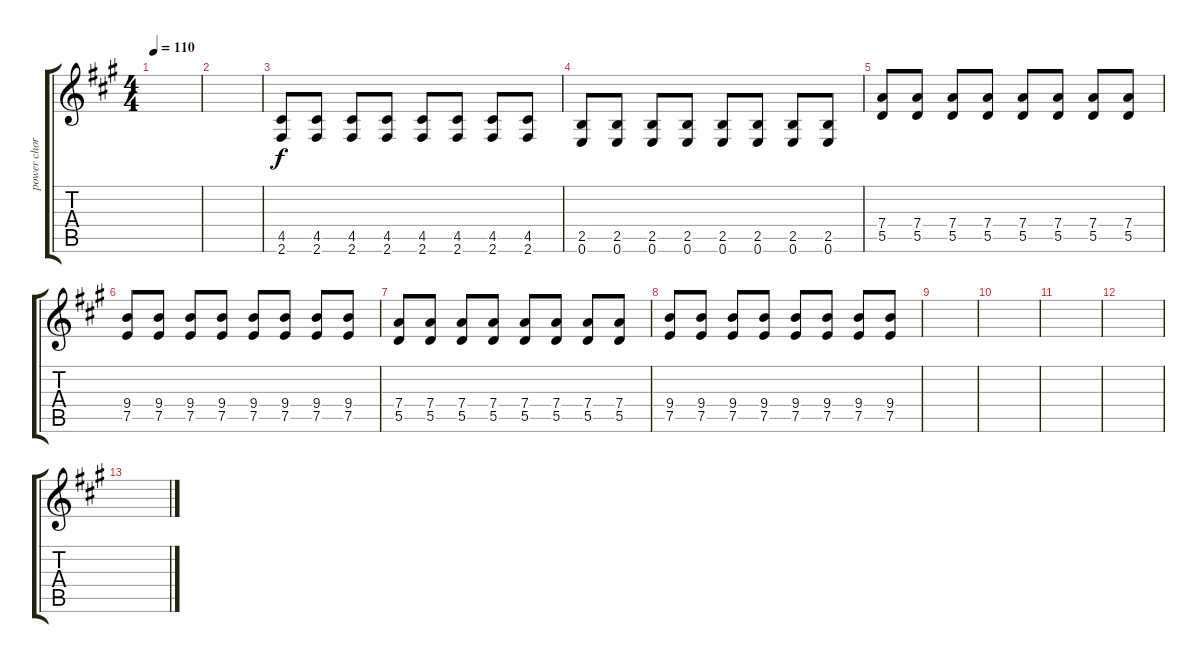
\track ("power chord" "power chor") {instrument overdrivenguitar}
\staff {score tabs}
\tuning (E4 B3 G3 D3 A2 E2) {hide}
\ts (4 4)
\tempo 110
\clef g2
\ks a
|
|
(4.5 2.6).8 (4.5 2.6).8 (4.5 2.6).8 (4.5 2.6).8 (4.5 2.6).8 (4.5 2.6).8 (4.5 2.6).8 (4.5 2.6).8 |
(2.5 0.6).8 (2.5 0.6).8 (2.5 0.6).8 (2.5 0.6).8 (2.5 0.6).8 (2.5 0.6).8 (2.5 0.6).8 (2.5 0.6).8 |
(7.4 5.5).8 (7.4 5.5).8 (7.4 5.5).8 (7.4 5.5).8 (7.4 5.5).8 (7.4 5.5).8 (7.4 5.5).8 (7.4 5.5).8 |
(9.4 7.5).8 (9.4 7.5).8 (9.4 7.5).8 (9.4 7.5).8 (9.4 7.5).8 (9.4 7.5).8 (9.4 7.5).8 (9.4 7.5).8 |
(7.4 5.5).8 (7.4 5.5).8 (7.4 5.5).8 (7.4 5.5).8 (7.4 5.5).8 (7.4 5.5).8 (7.4 5.5).8 (7.4 5.5).8 |
(9.4 7.5).8 (9.4 7.5).8 (9.4 7.5).8 (9.4 7.5).8 (9.4 7.5).8 (9.4 7.5).8 (9.4 7.5).8 (9.4 7.5).8 |
\ks f#minor
|
|
|
|
\ks a
